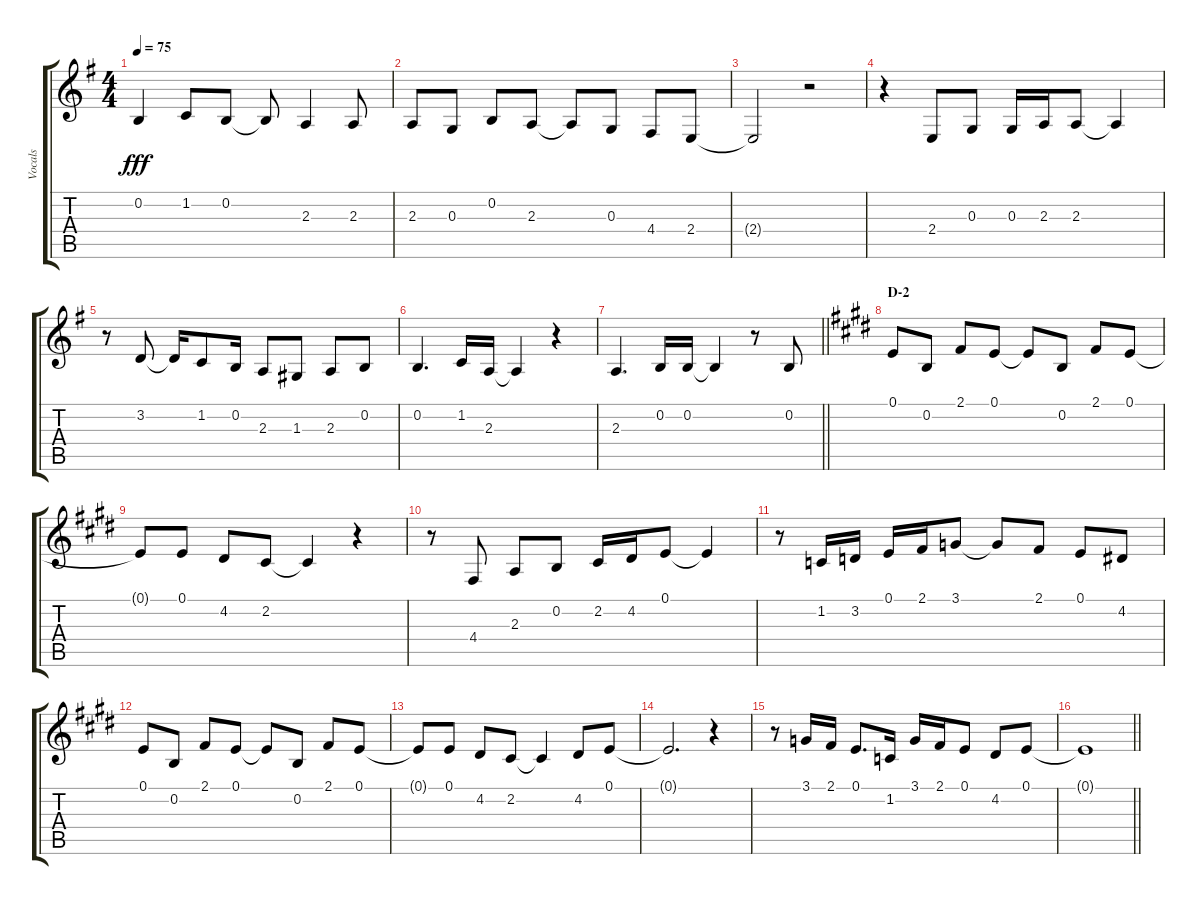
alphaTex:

\track ("Vocals" "Vocals") {instrument voiceoohs}
\staff {score tabs}
\tuning (E4 B3 G3 D3 A2 E2) {hide}
\ts (4 4)
\tempo 75
\clef g2
\ks g
0.2.4{dy fff} 1.2.8 0.2.8 0.2{t}.8 2.3.4 2.3.8 |
2.3.8 0.3.8 0.2.8 2.3.8 2.3{t}.8 0.3.8 4.4.8 2.4.8 |
2.4{t}.2 r.2 |
r.4 2.4.8 0.3.8 0.3.16 2.3.16 2.3.8 2.3{t}.4 |
r.8 3.2.8 3.2{t}.16 1.2.8 0.2.16 2.3.8 1.3.8 2.3.8 0.2.8 |
0.2.4{d} 1.2.16 2.3.16 2.3{t}.4 r.4 |
\barLineRight lightlight
2.3.4{d} 0.2.16 0.2.16 0.2{t}.4 r.8 0.2.8 |
\section ("" "D-2")
\ks e
0.1.8 0.2.8 2.1.8 0.1.8 0.1{t}.8 0.2.8 2.1.8 0.1.8 |
0.1{t}.8 0.1.8 4.2.8 2.2.8 2.2{t}.4 r.4 |
r.8 4.4.8 2.3.8 0.2.8 2.2.16 4.2.16 0.1.8 0.1{t}.4 |
r.8 1.2.16 3.2.16 0.1.16 2.1.16 3.1.8 3.1{t}.8 2.1.8 0.1.8 4.2.8 |
0.1.8 0.2.8 2.1.8 0.1.8 0.1{t}.8 0.2.8 2.1.8 0.1.8 |
0.1{t}.8 0.1.8 4.2.8 2.2.8 2.2{t}.4 4.2.8 0.1.8 |
0.1{t}.2{d} r.4 |
r.8 3.1.16 2.1.16 0.1.8{d} 1.2.16 3.1.16 2.1.16 0.1.8 4.2.8 0.1.8 |
\barLineRight lightlight
0.1{t}.1
